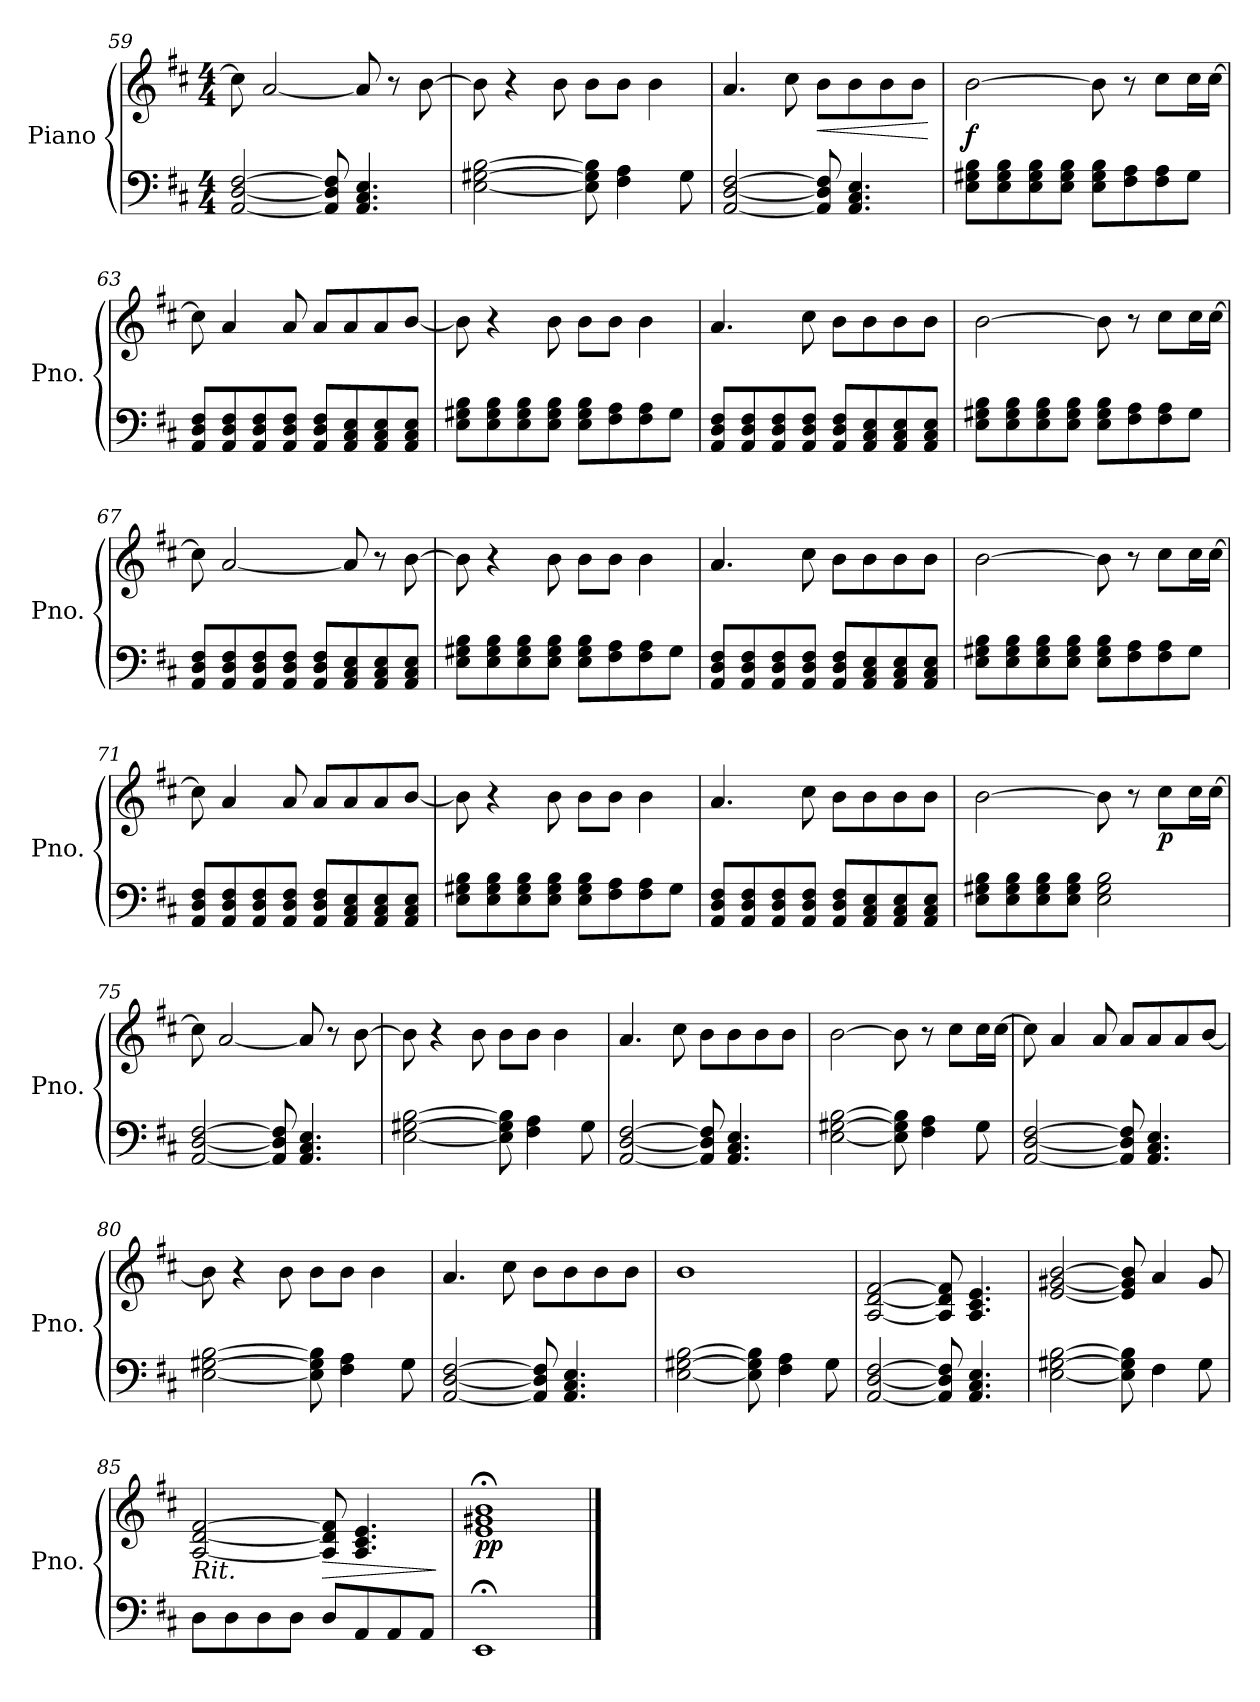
**kern	**kern	**dynam
*part1	*part1	*part1
*staff2	*staff1	*staff1/2
*I"Piano	*	*
*I'Pno.	*	*
!!LO:LB:g=z
*clefF4	*clefG2	*
*k[f#c#]	*k[f#c#]	*
*M4/4	*M4/4	*
=59	=59	=59
[2AA/ [2D/ [2F#/	8cc#\]	.
.	[2a/	.
8AA/] 8D/] 8F#/]	.	.
4.AA/ 4.C#/ 4.E/	8a/]	.
.	8r	.
.	[8b\	.
=60	=60	=60
[2E\ [2G#X\ [2B\	8b\]	.
.	4r	.
.	8b\	.
8E\] 8G#\] 8B\]	8b\L	.
4F#\ 4A\	8b\J	.
.	4b\	.
8G#\	.	.
=61	=61	=61
[2AA/ [2D/ [2F#/	4.a/	.
.	8cc#\	.
!	!	!LO:HP:b
8AA/] 8D/] 8F#/]	8b\L	<
4.AA/ 4.C#/ 4.E/	8b\	.
.	8b\	.
.	8b\J	.
.	.	[
=62	=62	=62
!	!	!LO:DY:b
8E\ 8G#X\ 8B\L	[2b\	f
8E\ 8G#\ 8B\	.	.
8E\ 8G#\ 8B\	.	.
8E\ 8G#\ 8B\J	.	.
8E\ 8G#\ 8B\L	8b\]	.
8F#\ 8A\	8r	.
8F#\ 8A\	8cc#\L	.
8G#\J	16cc#\L	.
.	[16cc#\JJ	.
=63	=63	=63
8AA/ 8D/ 8F#/L	8cc#\]	.
8AA/ 8D/ 8F#/	4a/	.
8AA/ 8D/ 8F#/	.	.
8AA/ 8D/ 8F#/J	8a/	.
8AA/ 8D/ 8F#/L	8a/L	.
8AA/ 8C#/ 8E/	8a/	.
8AA/ 8C#/ 8E/	8a/	.
8AA/ 8C#/ 8E/J	[8b/J	.
!!LO:LB:g=z
=64	=64	=64
8E\ 8G#X\ 8B\L	8b\]	.
8E\ 8G#\ 8B\	4r	.
8E\ 8G#\ 8B\	.	.
8E\ 8G#\ 8B\J	8b\	.
8E\ 8G#\ 8B\L	8b\L	.
8F#\ 8A\	8b\J	.
8F#\ 8A\	4b\	.
8G#\J	.	.
=65	=65	=65
8AA/ 8D/ 8F#/L	4.a/	.
8AA/ 8D/ 8F#/	.	.
8AA/ 8D/ 8F#/	.	.
8AA/ 8D/ 8F#/J	8cc#\	.
8AA/ 8D/ 8F#/L	8b\L	.
8AA/ 8C#/ 8E/	8b\	.
8AA/ 8C#/ 8E/	8b\	.
8AA/ 8C#/ 8E/J	8b\J	.
=66	=66	=66
8E\ 8G#X\ 8B\L	[2b\	.
8E\ 8G#\ 8B\	.	.
8E\ 8G#\ 8B\	.	.
8E\ 8G#\ 8B\J	.	.
8E\ 8G#\ 8B\L	8b\]	.
8F#\ 8A\	8r	.
8F#\ 8A\	8cc#\L	.
8G#\J	16cc#\L	.
.	[16cc#\JJ	.
=67	=67	=67
8AA/ 8D/ 8F#/L	8cc#\]	.
8AA/ 8D/ 8F#/	[2a/	.
8AA/ 8D/ 8F#/	.	.
8AA/ 8D/ 8F#/J	.	.
8AA/ 8D/ 8F#/L	.	.
8AA/ 8C#/ 8E/	8a/]	.
8AA/ 8C#/ 8E/	8r	.
8AA/ 8C#/ 8E/J	[8b\	.
=68	=68	=68
8E\ 8G#X\ 8B\L	8b\]	.
8E\ 8G#\ 8B\	4r	.
8E\ 8G#\ 8B\	.	.
8E\ 8G#\ 8B\J	8b\	.
8E\ 8G#\ 8B\L	8b\L	.
8F#\ 8A\	8b\J	.
8F#\ 8A\	4b\	.
8G#\J	.	.
!!LO:LB:g=z
=69	=69	=69
8AA/ 8D/ 8F#/L	4.a/	.
8AA/ 8D/ 8F#/	.	.
8AA/ 8D/ 8F#/	.	.
8AA/ 8D/ 8F#/J	8cc#\	.
8AA/ 8D/ 8F#/L	8b\L	.
8AA/ 8C#/ 8E/	8b\	.
8AA/ 8C#/ 8E/	8b\	.
8AA/ 8C#/ 8E/J	8b\J	.
=70	=70	=70
8E\ 8G#X\ 8B\L	[2b\	.
8E\ 8G#\ 8B\	.	.
8E\ 8G#\ 8B\	.	.
8E\ 8G#\ 8B\J	.	.
8E\ 8G#\ 8B\L	8b\]	.
8F#\ 8A\	8r	.
8F#\ 8A\	8cc#\L	.
8G#\J	16cc#\L	.
.	[16cc#\JJ	.
=71	=71	=71
8AA/ 8D/ 8F#/L	8cc#\]	.
8AA/ 8D/ 8F#/	4a/	.
8AA/ 8D/ 8F#/	.	.
8AA/ 8D/ 8F#/J	8a/	.
8AA/ 8D/ 8F#/L	8a/L	.
8AA/ 8C#/ 8E/	8a/	.
8AA/ 8C#/ 8E/	8a/	.
8AA/ 8C#/ 8E/J	[8b/J	.
=72	=72	=72
8E\ 8G#X\ 8B\L	8b\]	.
8E\ 8G#\ 8B\	4r	.
8E\ 8G#\ 8B\	.	.
8E\ 8G#\ 8B\J	8b\	.
8E\ 8G#\ 8B\L	8b\L	.
8F#\ 8A\	8b\J	.
8F#\ 8A\	4b\	.
8G#\J	.	.
=73	=73	=73
8AA/ 8D/ 8F#/L	4.a/	.
8AA/ 8D/ 8F#/	.	.
8AA/ 8D/ 8F#/	.	.
8AA/ 8D/ 8F#/J	8cc#\	.
8AA/ 8D/ 8F#/L	8b\L	.
8AA/ 8C#/ 8E/	8b\	.
8AA/ 8C#/ 8E/	8b\	.
8AA/ 8C#/ 8E/J	8b\J	.
!!LO:PB:g=z
=74	=74	=74
8E\ 8G#X\ 8B\L	[2b\	.
8E\ 8G#\ 8B\	.	.
8E\ 8G#\ 8B\	.	.
8E\ 8G#\ 8B\J	.	.
2E\ 2G#\ 2B\	8b\]	.
.	8r	.
!	!	!LO:DY:b
.	8cc#\L	p
.	16cc#\L	.
.	[16cc#\JJ	.
=75	=75	=75
[2AA/ [2D/ [2F#/	8cc#\]	.
.	[2a/	.
8AA/] 8D/] 8F#/]	.	.
4.AA/ 4.C#/ 4.E/	8a/]	.
.	8r	.
.	[8b\	.
=76	=76	=76
[2E\ [2G#X\ [2B\	8b\]	.
.	4r	.
.	8b\	.
8E\] 8G#\] 8B\]	8b\L	.
4F#\ 4A\	8b\J	.
.	4b\	.
8G#\	.	.
=77	=77	=77
[2AA/ [2D/ [2F#/	4.a/	.
.	8cc#\	.
8AA/] 8D/] 8F#/]	8b\L	.
4.AA/ 4.C#/ 4.E/	8b\	.
.	8b\	.
.	8b\J	.
=78	=78	=78
[2E\ [2G#X\ [2B\	[2b\	.
8E\] 8G#\] 8B\]	8b\]	.
4F#\ 4A\	8r	.
.	8cc#\L	.
8G#\	16cc#\L	.
.	[16cc#\JJ	.
!!LO:LB:g=z
=79	=79	=79
[2AA/ [2D/ [2F#/	8cc#\]	.
.	4a/	.
.	8a/	.
8AA/] 8D/] 8F#/]	8a/L	.
4.AA/ 4.C#/ 4.E/	8a/	.
.	8a/	.
.	[8b/J	.
=80	=80	=80
[2E\ [2G#X\ [2B\	8b\]	.
.	4r	.
.	8b\	.
8E\] 8G#\] 8B\]	8b\L	.
4F#\ 4A\	8b\J	.
.	4b\	.
8G#\	.	.
=81	=81	=81
[2AA/ [2D/ [2F#/	4.a/	.
.	8cc#\	.
8AA/] 8D/] 8F#/]	8b\L	.
4.AA/ 4.C#/ 4.E/	8b\	.
.	8b\	.
.	8b\J	.
=82	=82	=82
[2E\ [2G#X\ [2B\	1b	.
8E\] 8G#\] 8B\]	.	.
4F#\ 4A\	.	.
8G#\	.	.
=83	=83	=83
[2AA/ [2D/ [2F#/	[2A/ [2d/ [2f#/	.
8AA/] 8D/] 8F#/]	8A/] 8d/] 8f#/]	.
4.AA/ 4.C#/ 4.E/	4.A/ 4.c#/ 4.e/	.
=84	=84	=84
[2E\ [2G#X\ [2B\	[2e/ [2g#X/ [2b/	.
8E\] 8G#\] 8B\]	8e/] 8g#/] 8b/]	.
4F#\	4a/	.
8G#\	8g#/	.
!!LO:LB:g=z
=85	=85	=85
!	!LO:TX:b:i:t=Rit.	!
8D\L	[2A/ [2d/ [2f#/	.
8D\	.	.
8D\	.	.
8D\J	.	.
!	!	!LO:HP:b
8D/L	8A/] 8d/] 8f#/]	>
8AA/	4.A/ 4.c#/ 4.e/	.
8AA/	.	.
8AA/J	.	.
.	.	]
=86	=86	=86
!	!	!LO:DY:b
1EE;<	1e;< 1g#X;< 1b;<	pp
==	==	==
*-	*-	*-
